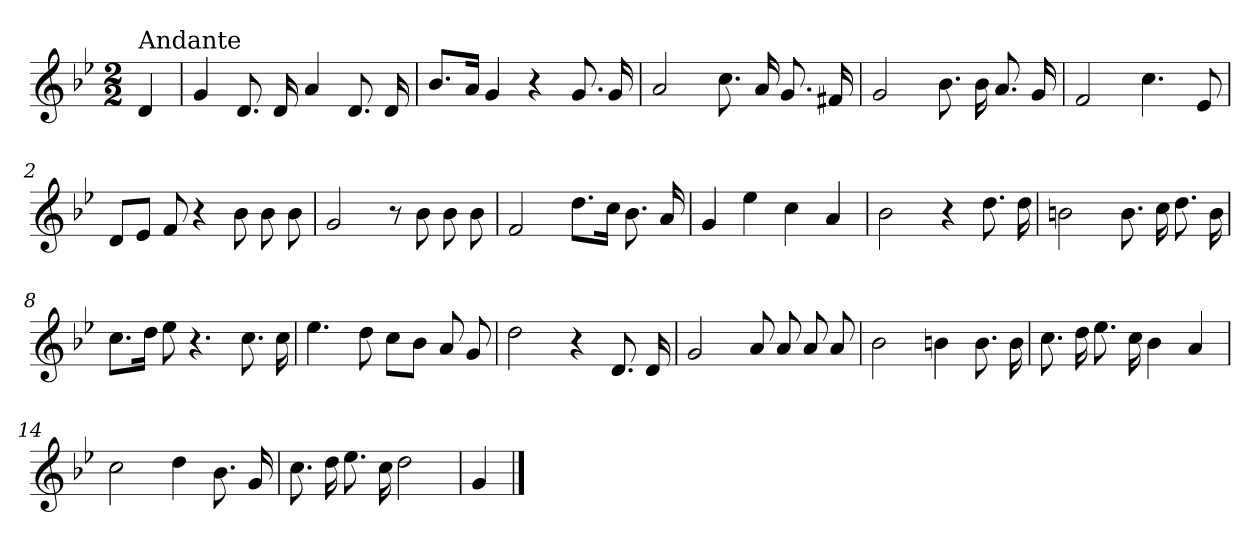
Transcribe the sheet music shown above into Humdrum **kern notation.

**kern
*part1
*staff1
*clefG2
*k[b-e-]
*g:
*M2/2
=
!LO:TX:a:t=Andante
4d/
=1
4g/
8.d/
16d/
4a/
8.d/
16d/
=2
8.b-/L
16a/Jk
4g/
4r
8.g/
16g/
=3
2a/
8.cc\
16a/
8.g/
16f#X/
!!LO:LB:g=z
=4
2g/
8.b-\
16b-\
8.a/
16g/
!!LO:LB:g=z
=1X
2f/
4.cc\
8e-/
=2X
8d/L
8e-/J
8f/
4r
8b-\
8b-\
8b-\
=3X
2g/
8r
8b-\
8b-\
8b-\
=4X
2f/
8.dd\L
16cc\Jk
8.b-\
16a/
=5
4g/
4ee-\
4cc\
4a/
=6
2b-\
4r
8.dd\
16dd\
=7
2bn\
8.b\
16cc\
8.dd\
16b\
!!LO:LB:g=z
=8
8.cc\L
16dd\Jk
8ee-\
4.r
8.cc\
16cc\
=9
4.ee-\
8dd\
8cc\L
8b-\J
8a/
8g/
=10
2dd\
4r
8.d/
16d/
=11
2g/
8a/
8a/
8a/
8a/
=12
2b-\
4bn\
8.b\
16b\
!!LO:LB:g=z
=13
8.cc\
16dd\
8.ee-\
16cc\
4b-\
4a/
=14
2cc\
4dd\
8.b-\
16g/
=15
8.cc\
16dd\
8.ee-\
16cc\
2dd\
=16
4g/
==
*-
